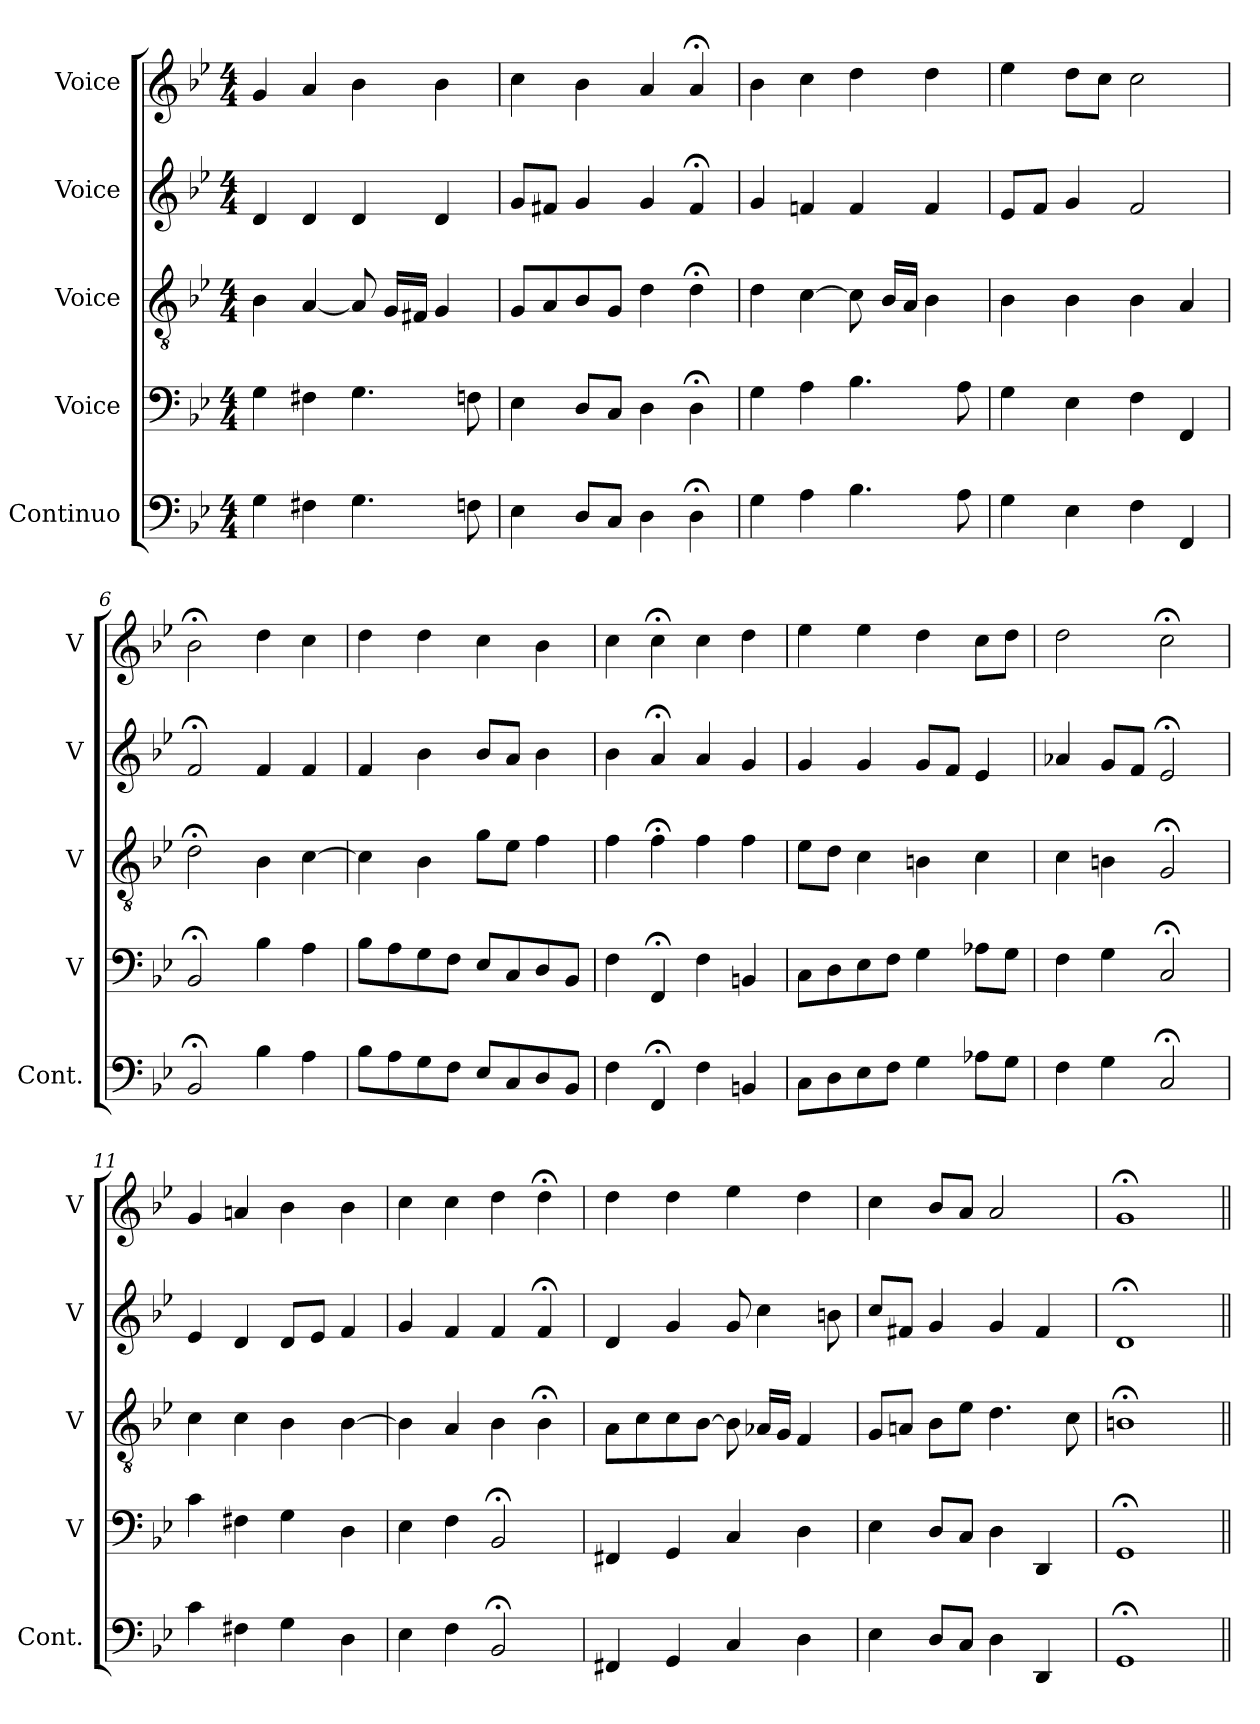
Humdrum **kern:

**kern	**kern	**kern	**kern	**kern
*part5	*part4	*part3	*part2	*part1
*staff5	*staff4	*staff3	*staff2	*staff1
*I"Continuo	*I"Voice	*I"Voice	*I"Voice	*I"Voice
*I'Cont.	*I'V	*I'V	*I'V	*I'V
*clefF4	*clefF4	*clefGv2	*clefG2	*clefG2
*k[b-e-]	*k[b-e-]	*k[b-e-]	*k[b-e-]	*k[b-e-]
*M4/4	*M4/4	*M4/4	*M4/4	*M4/4
=	=	=	=	=
4G	4G	4B-	4d	4g
4F#X	4F#X	[4A	4d	4a
4.G	4.G	8A]	4d	4b-
.	.	16GLL	.	.
.	.	16F#XJJ	.	.
.	.	4G	4d	4b-
8Fn	8Fn	.	.	.
=3	=3	=3	=3	=3
4E-	4E-	8GL	8gL	4cc
.	.	8A	8f#XJ	.
8DL	8DL	8B-	4g	4b-
8CJ	8CJ	8GJ	.	.
4D	4D	4d	4g	4a
4D;<	4D;<	4d;<	4f#;<	4a;<
=4	=4	=4	=4	=4
4G	4G	4d	4g	4b-
4A	4A	[4c	4fn	4cc
4.B-	4.B-	8c]	4f	4dd
.	.	16B-LL	.	.
.	.	16AJJ	.	.
.	.	4B-	4f	4dd
8A	8A	.	.	.
=5	=5	=5	=5	=5
4G	4G	4B-	8e-L	4ee-
.	.	.	8fJ	.
4E-	4E-	4B-	4g	8ddL
.	.	.	.	8ccJ
4F	4F	4B-	2f	2cc
4FF	4FF	4A	.	.
=6	=6	=6	=6	=6
2BB-;<	2BB-;<	2d;<	2f;<	2b-;<
4B-	4B-	4B-	4f	4dd
4A	4A	[4c	4f	4cc
=7	=7	=7	=7	=7
8B-L	8B-L	4c]	4f	4dd
8A	8A	.	.	.
8G	8G	4B-	4b-	4dd
8FJ	8FJ	.	.	.
8E-L	8E-L	8gL	8b-L	4cc
8C	8C	8e-J	8aJ	.
8D	8D	4f	4b-	4b-
8BB-J	8BB-J	.	.	.
=8	=8	=8	=8	=8
4F	4F	4f	4b-	4cc
4FF;<	4FF;<	4f;<	4a;<	4cc;<
4F	4F	4f	4a	4cc
4BBn	4BBn	4f	4g	4dd
=9	=9	=9	=9	=9
8CL	8CL	8e-L	4g	4ee-
8D	8D	8dJ	.	.
8E-	8E-	4c	4g	4ee-
8FJ	8FJ	.	.	.
4G	4G	4Bn	8gL	4dd
.	.	.	8fJ	.
8A-XL	8A-XL	4c	4e-	8ccL
8GJ	8GJ	.	.	8ddJ
=10	=10	=10	=10	=10
4F	4F	4c	4a-X	2dd
4G	4G	4Bn	8gL	.
.	.	.	8fJ	.
2C;<	2C;<	2G;<	2e-;<	2cc;<
=11	=11	=11	=11	=11
4c	4c	4c	4e-	4g
4F#X	4F#X	4c	4d	4an
4G	4G	4B-	8dL	4b-
.	.	.	8e-J	.
4D	4D	[4B-	4f	4b-
=12	=12	=12	=12	=12
4E-	4E-	4B-]	4g	4cc
4F	4F	4A	4f	4cc
2BB-;<	2BB-;<	4B-	4f	4dd
.	.	4B-;<	4f;<	4dd;<
=13	=13	=13	=13	=13
4FF#X	4FF#X	8AL	4d	4dd
.	.	8c	.	.
4GG	4GG	8c	4g	4dd
.	.	[8B-J	.	.
4C	4C	8B-]	8g	4ee-
.	.	16A-XLL	4cc	.
.	.	16GJJ	.	.
4D	4D	4F	.	4dd
.	.	.	8bn	.
=14	=14	=14	=14	=14
4E-	4E-	8GL	8ccL	4cc
.	.	8AnJ	8f#XJ	.
8DL	8DL	8B-L	4g	8b-L
8CJ	8CJ	8e-J	.	8aJ
4D	4D	4.d	4g	2a
4DD	4DD	.	4f#	.
.	.	8c	.	.
=15	=15	=15	=15	=15
1GG;<	1GG;<	1Bn;<	1d;<	1g;<
=||	=||	=||	=||	=||
*-	*-	*-	*-	*-
